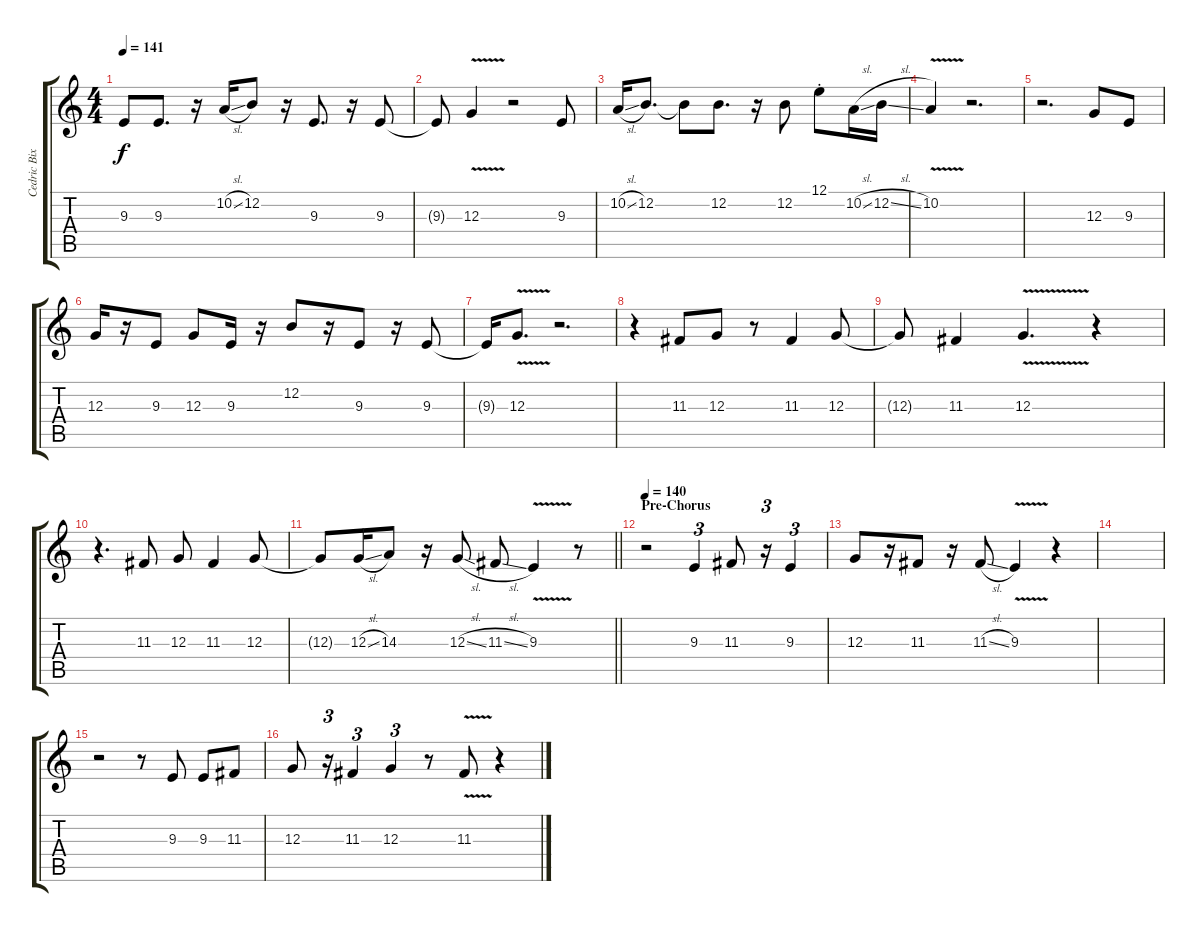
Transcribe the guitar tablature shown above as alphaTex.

\track ("Cedric Bixler-Zavala - Vocals" "Cedric Bix") {instrument flute}
\staff {score tabs}
\tuning (E4 B3 G3 D3 A2 E2) {hide}
\ts (4 4)
\tempo 141
\clef g2
\ks c
9.3.8{dy f} 9.3.8{d} r.16 10.2{sl}.16 12.2.8 r.16 9.3.8{d} r.16 9.3.8 |
9.3{t}.8 12.3{v}.4 r.2 9.3.8 |
10.2{sl}.16 12.2.8{d} 12.2{t}.8 12.2.8{d} r.16 12.2.8 12.1{st}.8 10.2{sl}.16 12.2{sl}.16 |
10.2{v}.4 r.2{d} |
r.2{d} 12.3.8 9.3.8 |
12.3.16 r.16 9.3.8 12.3.8 9.3.16 r.16 12.2.8 r.16 9.3.8 r.16 9.3.8 |
9.3{t}.16 12.3{v}.8{d} r.2{d} |
r.4 11.3.8 12.3.8 r.8 11.3.4 12.3.8 |
12.3{t}.8 11.3.4 12.3{v}.4{d} r.4 |
r.4{d} 11.3.8 12.3.8 11.3.4 12.3.8 |
\barLineRight lightlight
12.3{t}.8 12.3{sl}.16 14.3.8 r.16 12.3{sl}.8 11.3{sl}.8 9.3{v}.4 r.8 |
\section ("" "Pre-Chorus")
\tempo 140
r.2 9.3.4{tu (3 2)} 11.3.8 r.16{tu (3 2)} 9.3.4{tu (3 2)} |
12.3.8 r.16 11.3.8 r.16 11.3{sl}.8 9.3{v}.4 r.4 |
|
r.2 r.8 9.3.8 9.3.8 11.3.8 |
12.3.8 r.16{tu (3 2)} 11.3.4{tu (3 2)} 12.3.4{tu (3 2)} r.8 11.3{v}.8 r.4
